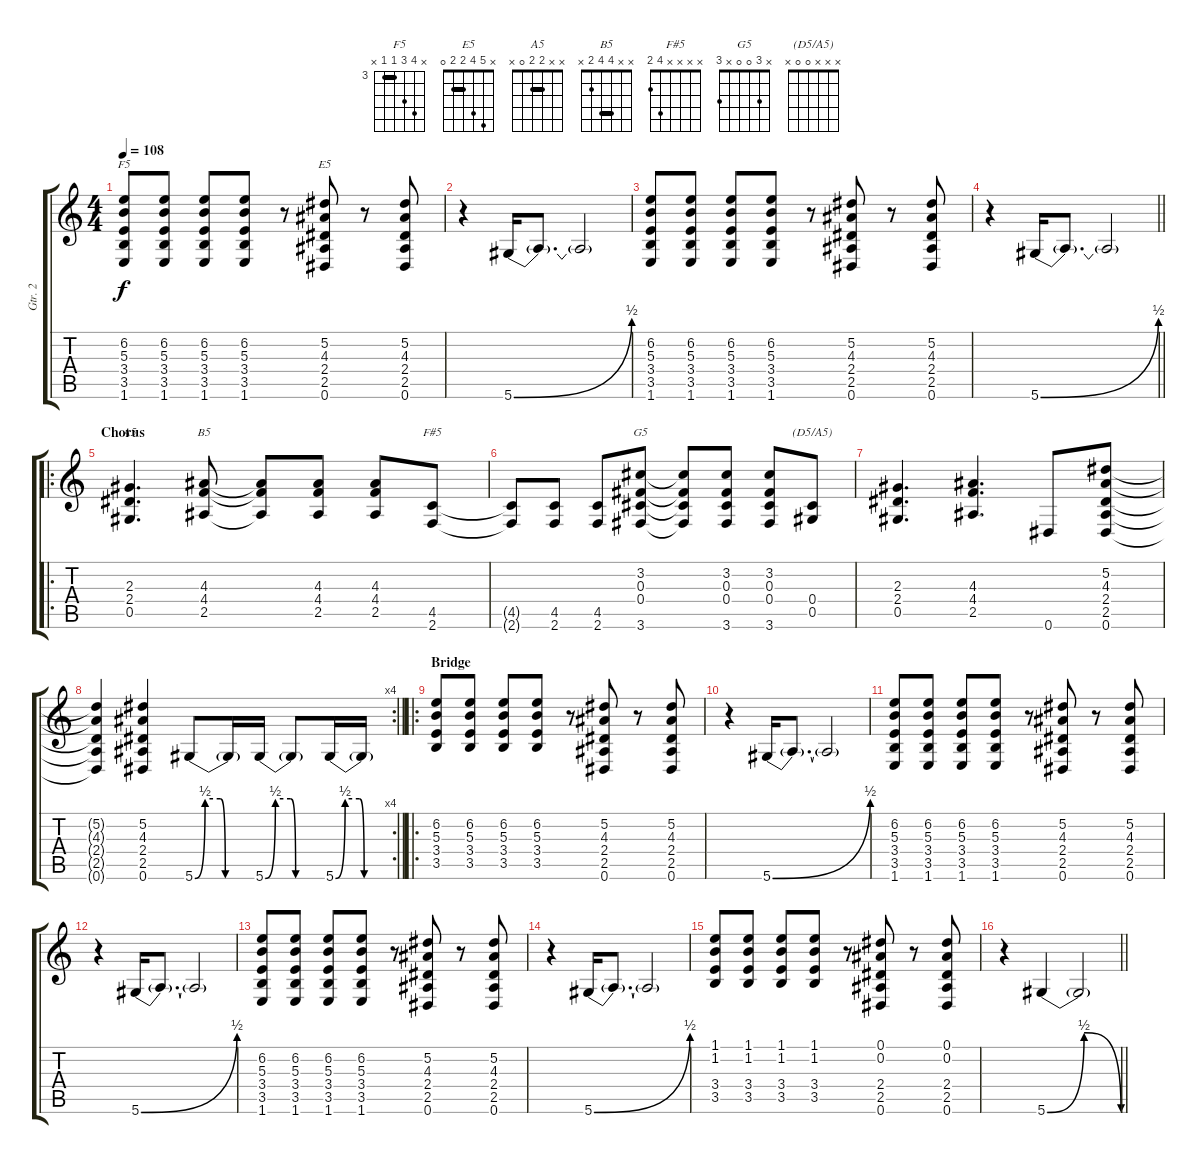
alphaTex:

\track ("Gtr. 2" "Gtr. 2") {instrument distortionguitar}
\staff {score tabs}
\tuning (Eb4 Bb3 Gb3 Db3 Ab2 Eb2) {hide}
\chord ("F5" x 6 5 3 3 x) {firstfret 3 barre 3}
\chord ("E5" x 5 4 2 2 0) {barre 2}
\chord ("A5" x x 2 2 0 x) {barre 2}
\chord ("B5" x x 4 4 2 x) {barre 4}
\chord ("F#5" x x x x 4 2)
\chord ("G5" x 3 0 0 x 3)
\chord ("(D5/A5)" x x x 0 0 x)
\ts (4 4)
\tempo 108
\clef g2
\ks c
(6.2 5.3 3.4 3.5 1.6).8{ch "F5" dy f} (6.2 5.3 3.4 3.5 1.6).8 (6.2 5.3 3.4 3.5 1.6).8 (6.2 5.3 3.4 3.5 1.6).8 r.8 (5.2 4.3 2.4 2.5 0.6).8{ch "E5"} r.8 (5.2 4.3 2.4 2.5 0.6).8 |
r.4 5.6{be (bend 0 0 60 2)}.16 5.6{t}.8{d} 5.6{t}.2 |
(6.2 5.3 3.4 3.5 1.6).8 (6.2 5.3 3.4 3.5 1.6).8 (6.2 5.3 3.4 3.5 1.6).8 (6.2 5.3 3.4 3.5 1.6).8 r.8 (5.2 4.3 2.4 2.5 0.6).8 r.8 (5.2 4.3 2.4 2.5 0.6).8 |
\barLineRight lightlight
r.4 5.6{be (bend 0 0 60 2)}.16 5.6{t}.8{d} 5.6{t}.2 |
\ro
\section ("" "Chorus")
(2.3 2.4 0.5).4{d ch "A5"} (4.3 4.4 2.5).8{ch "B5"} (4.3{t} 4.4{t} 2.5{t}).8 (4.3 4.4 2.5).8 (4.3 4.4 2.5).8 (4.5 2.6).8{ch "F#5"} |
(4.5{t} 2.6{t}).8 (4.5 2.6).8 (4.5 2.6).8 (3.2 0.3 0.4 3.6).8{ch "G5"} (3.2{t} 0.3{t} 0.4{t} 3.6{t}).8 (3.2 0.3 0.4 3.6).8 (3.2 0.3 0.4 3.6).8 (0.4 0.5).8{ch "(D5/A5)"} |
(2.3 2.4 0.5).4{d} (4.3 4.4 2.5).4{d} 0.6.8 (5.2 4.3 2.4 2.5 0.6).8 |
\rc 4
\barLineRight lightlight
(5.2{t} 4.3{t} 2.4{t} 2.5{t} 0.6{t}).4 (5.2 4.3 2.4 2.5 0.6).4 5.6{be (custom 0 0 10 2 25 2 30 0 60 0)}.8 5.6{t}.16 5.6{be (custom 0 0 10 2 25 2 30 0 60 0)}.16 5.6{t}.8 5.6{be (custom 0 0 10 2 25 2 30 0 60 0)}.16 5.6{t}.16 |
\ro
\section ("" "Bridge")
(6.2 5.3 3.4 3.5).8 (6.2 5.3 3.4 3.5).8 (6.2 5.3 3.4 3.5).8 (6.2 5.3 3.4 3.5).8 r.8 (5.2 4.3 2.4 2.5 0.6).8 r.8 (5.2 4.3 2.4 2.5 0.6).8 |
r.4 5.6{be (bend 0 0 60 2)}.16 5.6{t}.8{d} 5.6{t}.2 |
(6.2 5.3 3.4 3.5 1.6).8 (6.2 5.3 3.4 3.5 1.6).8 (6.2 5.3 3.4 3.5 1.6).8 (6.2 5.3 3.4 3.5 1.6).8 r.8 (5.2 4.3 2.4 2.5 0.6).8 r.8 (5.2 4.3 2.4 2.5 0.6).8 |
r.4 5.6{be (bend 0 0 60 2)}.16 5.6{t}.8{d} 5.6{t}.2 |
(6.2 5.3 3.4 3.5 1.6).8 (6.2 5.3 3.4 3.5 1.6).8 (6.2 5.3 3.4 3.5 1.6).8 (6.2 5.3 3.4 3.5 1.6).8 r.8 (5.2 4.3 2.4 2.5 0.6).8 r.8 (5.2 4.3 2.4 2.5 0.6).8 |
r.4 5.6{be (bend 0 0 60 2)}.16 5.6{t}.8{d} 5.6{t}.2 |
(1.1 1.2 3.4 3.5).8 (1.1 1.2 3.4 3.5).8 (1.1 1.2 3.4 3.5).8 (1.1 1.2 3.4 3.5).8 r.8 (0.1 0.2 2.4 2.5 0.6).8 r.8 (0.1 0.2 2.4 2.5 0.6).8 |
\barLineRight lightlight
r.4 5.6{be (bendrelease 0 0 15 2 36 2 60 0)}.4 5.6{t}.2
